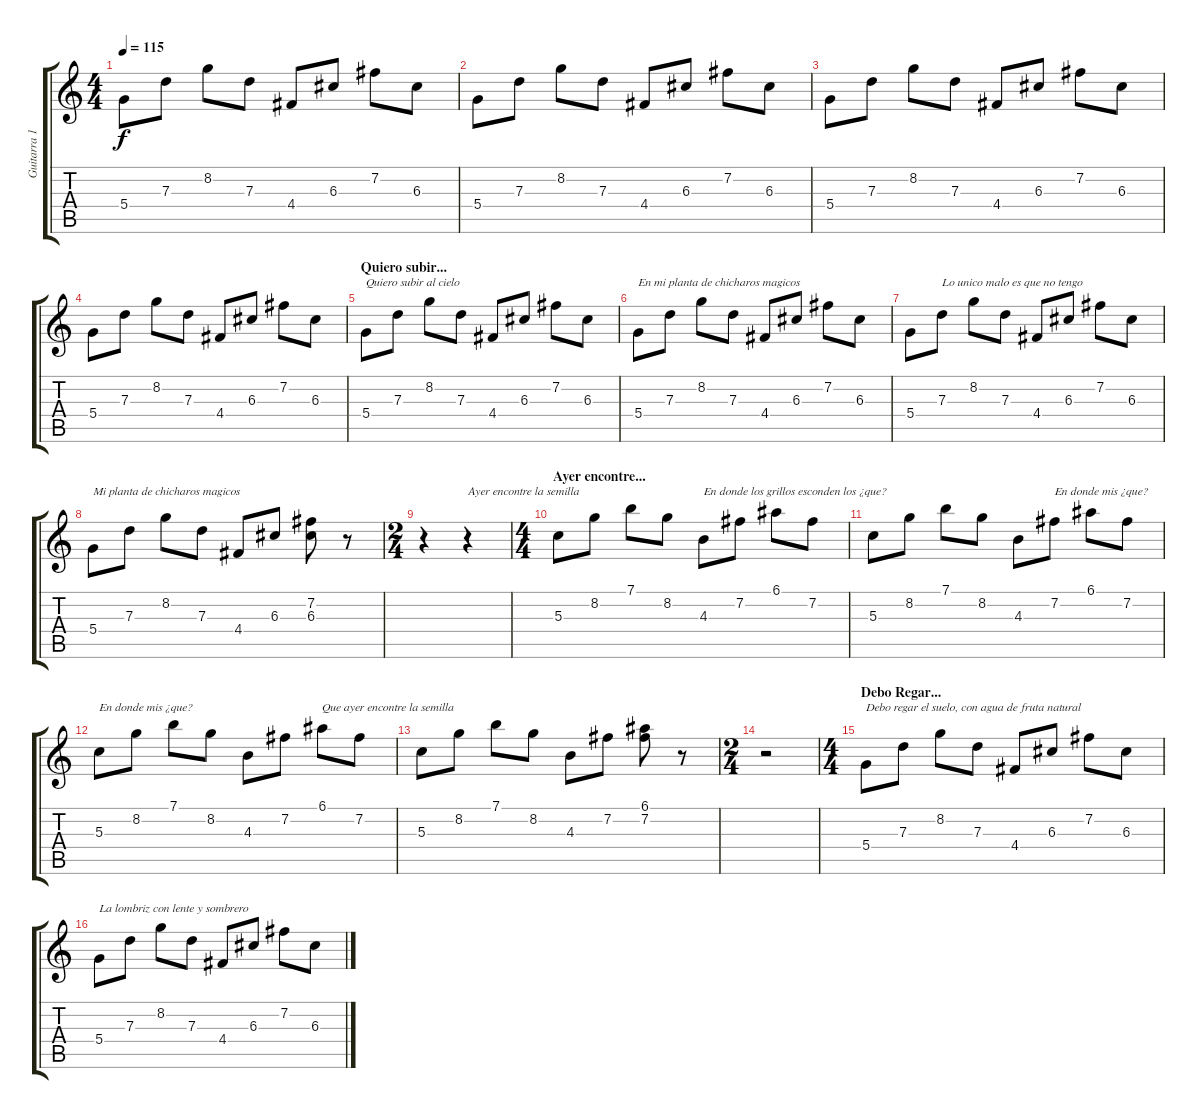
\track ("Guitarra 1" "Guitarra 1") {instrument acousticguitarnylon}
\staff {score tabs}
\tuning (E4 B3 G3 D3 A2 E2) {hide}
\ts (4 4)
\tempo 115
\clef g2
\ks c
5.4.8{dy f instrument acousticguitarnylon} 7.3.8 8.2.8 7.3.8 4.4.8 6.3.8 7.2.8 6.3.8 |
5.4.8 7.3.8 8.2.8 7.3.8 4.4.8 6.3.8 7.2.8 6.3.8 |
5.4.8 7.3.8 8.2.8 7.3.8 4.4.8 6.3.8 7.2.8 6.3.8 |
5.4.8 7.3.8 8.2.8 7.3.8 4.4.8 6.3.8 7.2.8 6.3.8 |
\section ("" "Quiero subir...")
5.4.8{txt "Quiero subir al cielo"} 7.3.8 8.2.8 7.3.8 4.4.8 6.3.8 7.2.8 6.3.8 |
5.4.8{txt "En mi planta de chicharos magicos"} 7.3.8 8.2.8 7.3.8 4.4.8 6.3.8 7.2.8 6.3.8 |
5.4.8 7.3.8{txt "Lo unico malo es que no tengo "} 8.2.8 7.3.8 4.4.8 6.3.8 7.2.8 6.3.8 |
5.4.8{txt "Mi planta de chicharos magicos"} 7.3.8 8.2.8 7.3.8 4.4.8 6.3.8 (7.2 6.3).8 r.8 |
\ts (2 4)
r.4 r.4{txt "Ayer encontre la semilla"} |
\ts (4 4)
\section ("" "Ayer encontre...")
5.3.8 8.2.8 7.1.8 8.2.8 4.3.8{txt "En donde los grillos esconden los ¿que?"} 7.2.8 6.1.8 7.2.8 |
5.3.8 8.2.8 7.1.8 8.2.8 4.3.8 7.2.8{txt "En donde mis ¿que?"} 6.1.8 7.2.8 |
5.3.8{txt "En donde mis ¿que?"} 8.2.8 7.1.8 8.2.8 4.3.8 7.2.8 6.1.8{txt "Que ayer encontre la semilla"} 7.2.8 |
5.3.8 8.2.8 7.1.8 8.2.8 4.3.8 7.2.8 (6.1 7.2).8 r.8 |
\ts (2 4)
r.2 |
\ts (4 4)
\section ("" "Debo Regar...")
5.4.8{txt "Debo regar el suelo, con agua de fruta natural"} 7.3.8 8.2.8 7.3.8 4.4.8 6.3.8 7.2.8 6.3.8 |
5.4.8{txt "La lombriz con lente y sombrero"} 7.3.8 8.2.8 7.3.8 4.4.8 6.3.8 7.2.8 6.3.8
